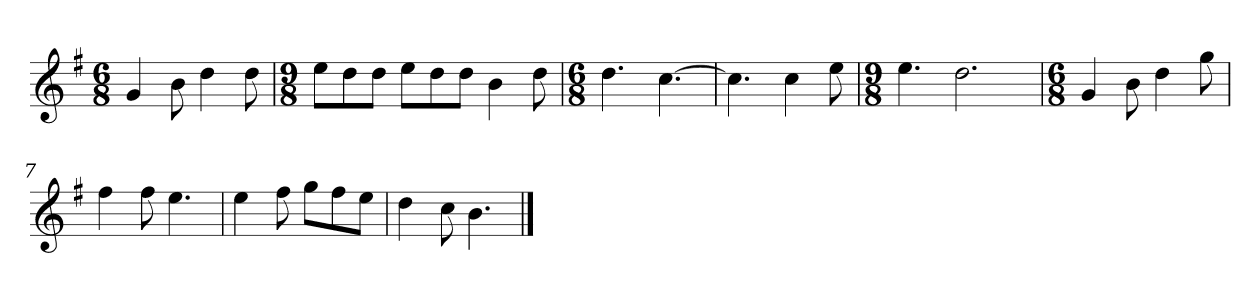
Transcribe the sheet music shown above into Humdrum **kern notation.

**kern
*part1
*staff1
*k[f#]
*M6/8
*MM120
=1
4g
8b
4dd
8dd
=2
*M9/8
8eeL
8dd
8ddJ
8eeL
8dd
8ddJ
4b
8dd
=3
*M6/8
4.dd
[4.cc
=4
4.cc]
4cc
8ee
=5
*M9/8
4.ee
2.dd
=6
*M6/8
4g
8b
4dd
8gg
=7
4ff#
8ff#
4.ee
=8
4ee
8ff#
8ggL
8ff#
8eeJ
=9
4dd
8cc
4.b
==
*-
